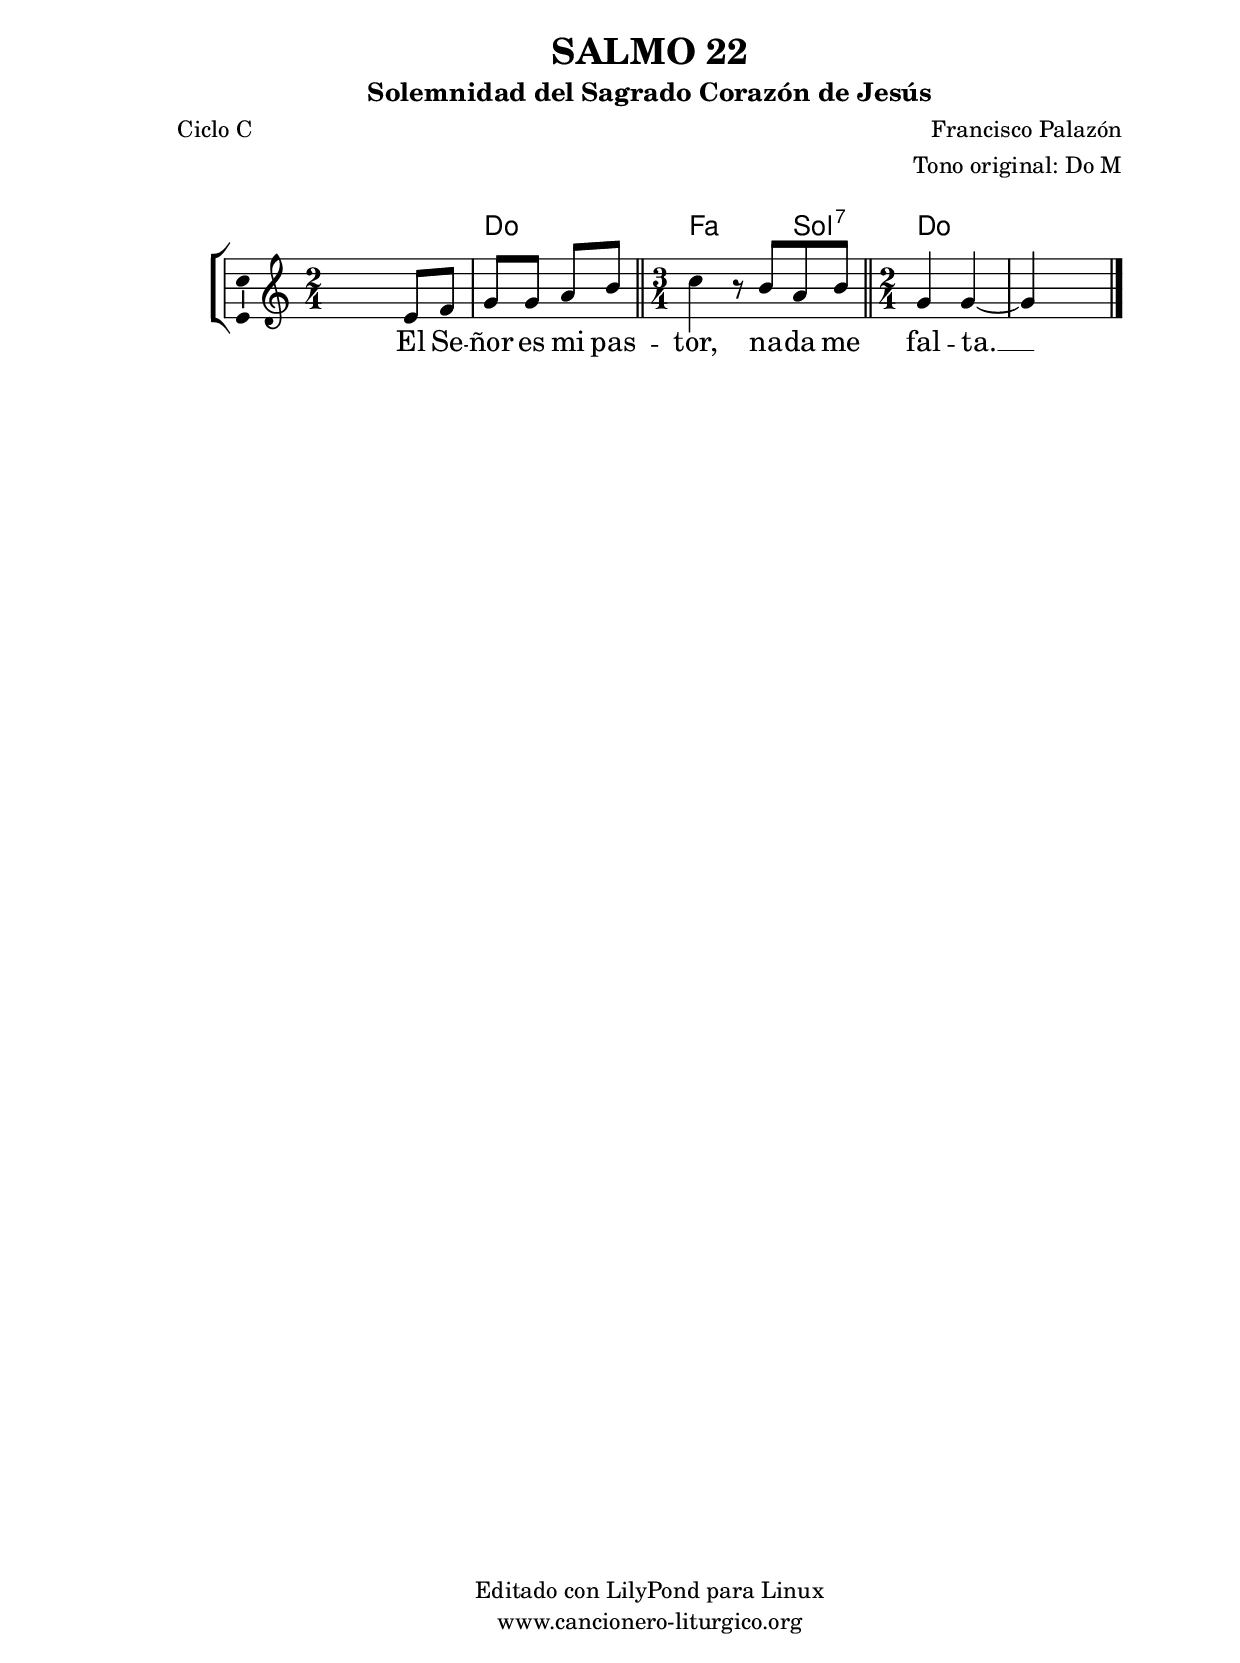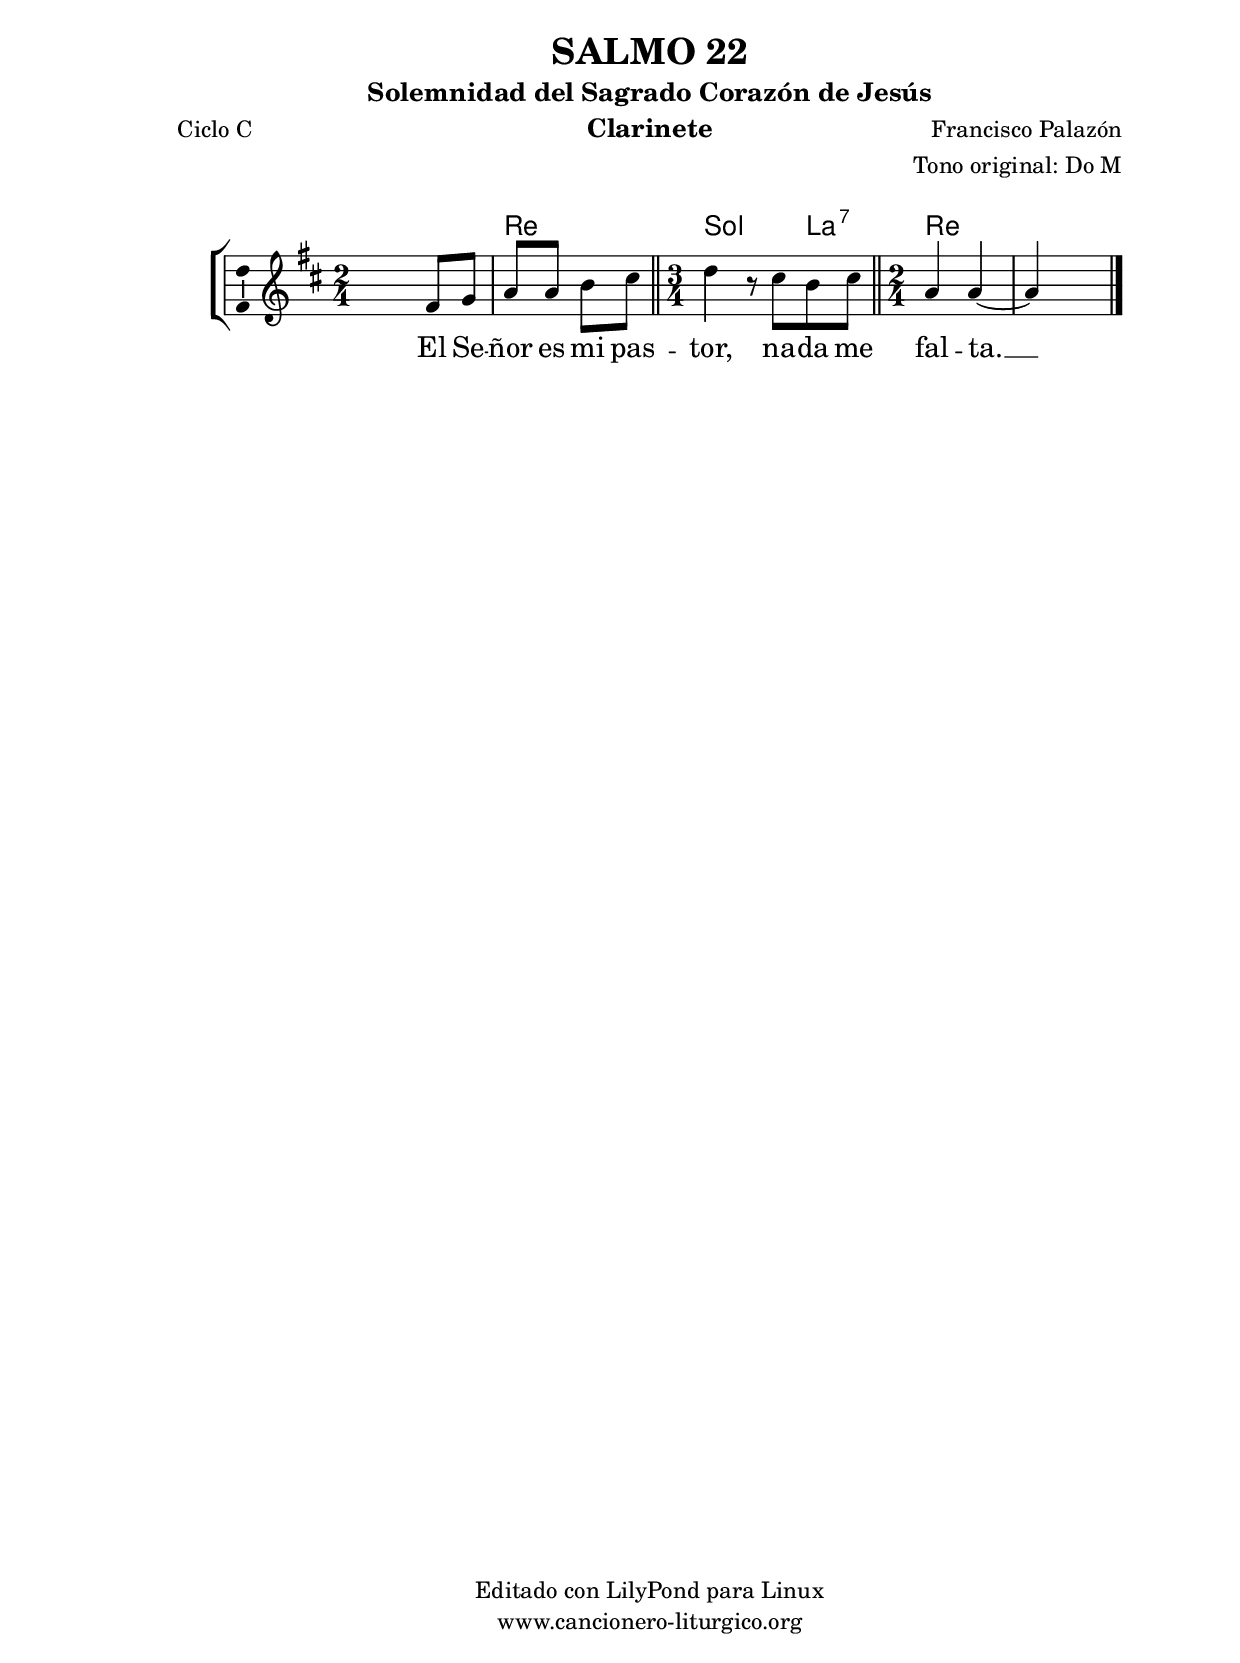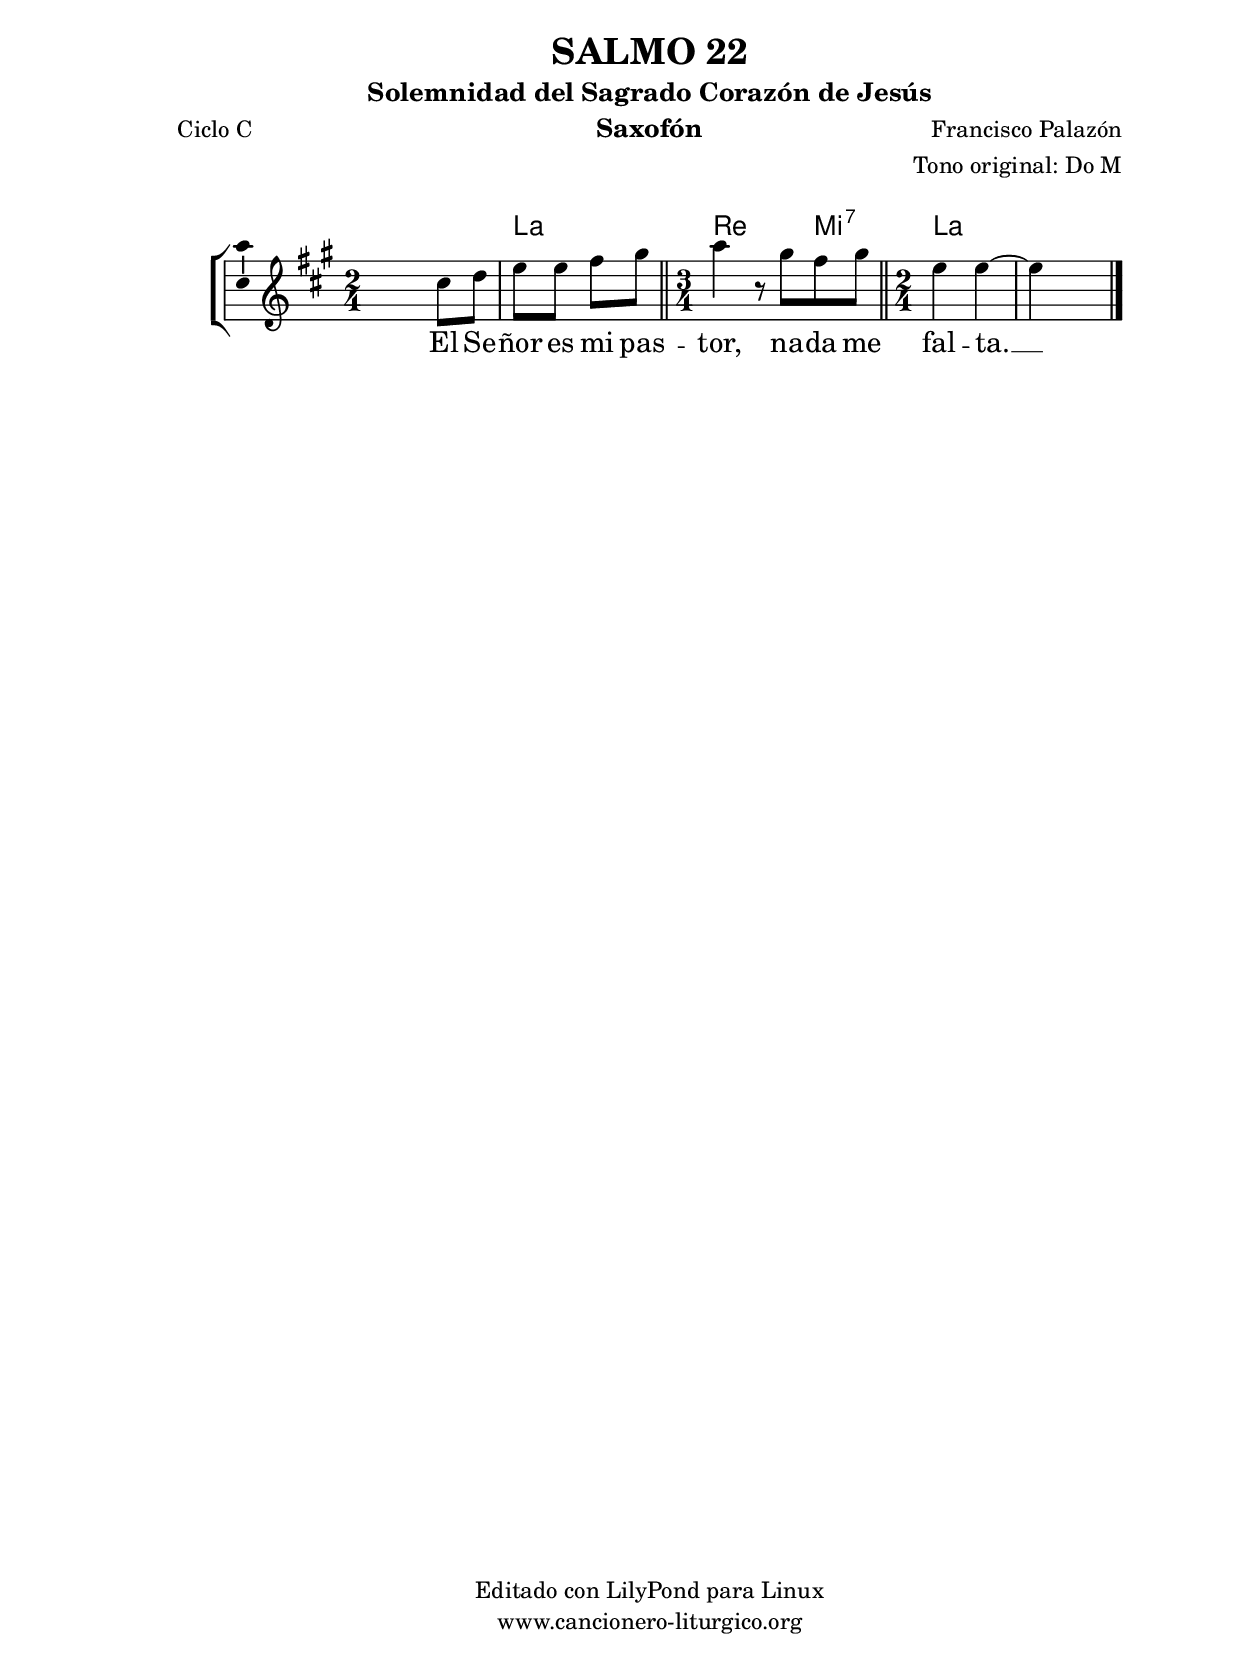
%
%para convertir .midi en .wav:
%timidity filename.midi -Ow -o finename.wav
%
%
%Para convertir de .wav a .mp3:
%lame -h -m j filename.wav
%
%
%para escuchar el midi:
%timidity nombrefichero.midi
%


%versión de lilypond para la que se ha escrito esta partitura:
\version "2.16.0"

	%Tamaño papel
	#(set-default-paper-size "a4")
	%Tamaño partitura
	#(set-global-staff-size 20)
	%No responde al pulsar sobre una nota
	#(ly:set-option 'point-and-click #f)

%parámetros del encabezamiento:
\header {
	title = "SALMO 22"
	subtitle = "Solemnidad del Sagrado Corazón de Jesús"
	composer = "Francisco Palazón"
	poet = "Ciclo C"
	meter = ""
	arranger = "Tono original: Do M"
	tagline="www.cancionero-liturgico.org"
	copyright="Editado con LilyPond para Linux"
	}

%parámetros asociados al papel:
\paper  {
	oddHeaderMarkup = \markup {\fill-line { \on-the-fly #not-first-page \fromproperty #'header:title \on-the-fly #not-first-page \fromproperty #'header:composer }}
	evenHeaderMarkup = \markup {\fill-line { \fromproperty #'header:composer \fromproperty #'header:title }}
	#(set-paper-size "a4")
	print-page-number = ##f
	first-page-number = 1
	print-first-page-number = ##f
%	head-separation = 3.0 \cm
	top-margin = 2.0 \cm
	bottom-margin = 0.5\cm
%%%	bottom-margin = -1.0\cm
	left-margin = 3.0 \cm
	line-width = 16.0 \cm 
	indent = 8\mm
	interscoreline = 2.\mm
	between-system-space = 15\mm
%	para que las partituras no llenen la hoja:
	ragged-bottom = ##t
%	idem para la última hoja:
	ragged-last-bottom = ##f
%	para que las partituras llenen el ancho del papel:
	ragged-last = ##f
	after-title-space = 2.5 \cm
%page-count=1
%system-count=1

	%Flexible Vertical Spacing
%	markup-markup-spacing =
%	#'((basic-distance . 15) (minimum-distance . 15) (padding . 3))
	markup-system-spacing =
	#'((basic-distance . 15) (minimum-distance . 15) (padding . 3))
	system-system-spacing =
	#'((basic-distance . 15) (minimum-distance . 15) (padding . 3))
	score-system-spacing =
	#'((basic-distance . 15) (minimum-distance . 15) (padding . 5))
%	top-system-spacing = % header
%	#'((basic-distance . 8) (minimum-distance . 0) (padding . 3))
%	top-markup-spacing =
%	#'((basic-distance . 20) (minimum-distance . 20) (padding . 3))
	last-bottom-spacing = % footer
	#'((basic-distance . 5) (minimum-distance . 5) (padding . 3))
%	score-markup-spacing =
%	#'((basic-distance . 16) (minimum-distance . 13) (padding . 3))

	}


%parámetros que afectan a toda la partitura:
global =  {
	%clave de sol (G):
	\clef G
	%armadura:
%%%	\transpose ees c
	\key c \major
	\tempo 4=100
	\set Score.tempoHideNote = ##t
	}


acordes = {
	\italianChords
	\chordmode {
%%%	\transpose ees c
{

s2
c2 f g4:7
c2 s2

	}
	}
}


melodia = 
%%%	\transpose ees c
{
	\relative c'{

\time 2/4
s4 e8 f
g8 g a b

\bar "||"
\time 3/4
c4 r8 b8 a b

\bar "||"
\time 2/4
g4 g~
g4 s4

	\bar "|."
	}
	}


texto = \lyricmode {
El Se -- ñor es mi pas -- tor,
na -- da me fal -- ta. __
	}


acordesStaff = \context ChordNames = acordesStaff <<
	\set chordChanges = ##t
	\acordes
	>>


vozStaff = \context Voice = vozStaff
\with {\consists "Ambitus_engraver"}
<<
%	\set Staff.instrumentName = ""
%	\set Staff.shortInstrumentName = ""
%	\set Staff.midiInstrument = #"clarinet"
%	\set Staff.midiInstrument = #"cello"
%	\set Staff.midiInstrument = #"flute"
	\set Staff.midiInstrument = #"electric guitar (jazz)"
%	\set Staff.midiInstrument = #"english horn"
%	\set Staff.midiInstrument = #"violin"
%	\set Staff.midiInstrument = #"glockenspiel"
	\set Staff.midiMinimumVolume = #0.7
	\set Staff.midiMaximumVolume = #0.9
	\global
	\melodia
	>>


textoStaff = \context Lyrics = textoStaff <<
	\lyricsto vozStaff \texto
	>>

\book {
	\score {
		\context ChoirStaff {
			\override StaffGroup.SystemStartBracket #'collapse-height = #1
			\override Score.SystemStartBar #'collapse-height = #1
			<<
			\acordesStaff
			\vozStaff
			\textoStaff
			>>
			}
		\layout {
	    		\context {
				\Lyrics
				\override LyricText #'font-size = #2
				}
	   		 \context {
				\Score
				%fontSize = #3
				\override StaffSymbol #'staff-space = #(magstep +3)
				%\override Beam #'thickness = #0.55
				%\override SpacingSpanner #'spacing-increment = #1.0
				%\override Slur #'height-limit = #1.5
				}
			}
		}
	\score {
		\unfoldRepeats
		\context ChoirStaff {
			<<
			\acordesStaff
			\vozStaff
			>>
			}
		\midi {
	  		\context {
	  			\Score
				tempoWholesPerMinute = #(ly:make-moment 70 4)
				}
			}
		}
	}

%Partitura para clarinete
#(define output-suffix "C")
\book {
	\header{
		instrument = "Clarinete"
		}
	\score {
		\context ChoirStaff {
			\override StaffGroup.SystemStartBracket #'collapse-height = #1
			\override Score.SystemStartBar #'collapse-height = #1
\transpose c d
			<<
			\acordesStaff
			\vozStaff
			\textoStaff
			>>
			}
		\layout {
	    		\context {
				\Lyrics
				\override LyricText #'font-size = #2
				}
	   		 \context {
				\Score
				%fontSize = #3
				\override StaffSymbol #'staff-space = #(magstep +3)
				%\override Beam #'thickness = #0.55
				%\override SpacingSpanner #'spacing-increment = #1.0
				%\override Slur #'height-limit = #1.5
				}
			}
		}
	}

%Partitura para saxofón
#(define output-suffix "S")
\book {
	\header{
		instrument = "Saxofón"
		}
	\score {
		\context ChoirStaff {
			\override StaffGroup.SystemStartBracket #'collapse-height = #1
			\override Score.SystemStartBar #'collapse-height = #1
\transpose c a
			<<
			\acordesStaff
			\vozStaff
			\textoStaff
			>>
			}
		\layout {
	    		\context {
				\Lyrics
				\override LyricText #'font-size = #2
				}
	   		 \context {
				\Score
				%fontSize = #3
				\override StaffSymbol #'staff-space = #(magstep +3)
				%\override Beam #'thickness = #0.55
				%\override SpacingSpanner #'spacing-increment = #1.0
				%\override Slur #'height-limit = #1.5
				}
			}
		}
	}

